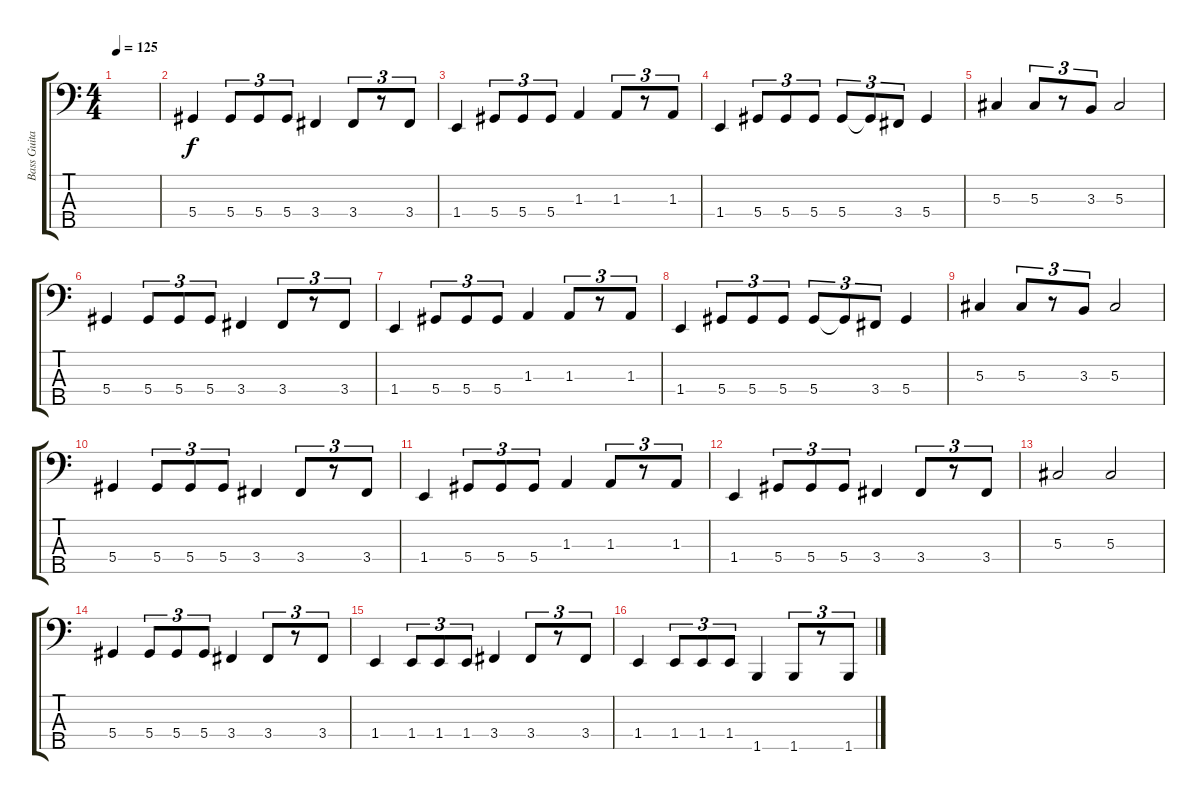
\track ("Bass Guitar" "Bass Guita") {instrument electricbassfinger}
\staff {score tabs}
\tuning (Gb2 Db2 Ab1 Eb1 Bb0) {hide}
\ts (4 4)
\tempo 125
\clef f4
\ks c
|
5.4.4 5.4.8{tu (3 2)} 5.4.8{tu (3 2)} 5.4.8{tu (3 2)} 3.4.4 3.4.8{tu (3 2)} r.8{tu (3 2)} 3.4.8{tu (3 2)} |
1.4.4 5.4.8{tu (3 2)} 5.4.8{tu (3 2)} 5.4.8{tu (3 2)} 1.3.4 1.3.8{tu (3 2)} r.8{tu (3 2)} 1.3.8{tu (3 2)} |
1.4.4 5.4.8{tu (3 2)} 5.4.8{tu (3 2)} 5.4.8{tu (3 2)} 5.4.8{tu (3 2)} 5.4{t}.8{tu (3 2)} 3.4.8{tu (3 2)} 5.4.4 |
5.3.4 5.3.8{tu (3 2)} r.8{tu (3 2)} 3.3.8{tu (3 2)} 5.3.2 |
5.4.4 5.4.8{tu (3 2)} 5.4.8{tu (3 2)} 5.4.8{tu (3 2)} 3.4.4 3.4.8{tu (3 2)} r.8{tu (3 2)} 3.4.8{tu (3 2)} |
1.4.4 5.4.8{tu (3 2)} 5.4.8{tu (3 2)} 5.4.8{tu (3 2)} 1.3.4 1.3.8{tu (3 2)} r.8{tu (3 2)} 1.3.8{tu (3 2)} |
1.4.4 5.4.8{tu (3 2)} 5.4.8{tu (3 2)} 5.4.8{tu (3 2)} 5.4.8{tu (3 2)} 5.4{t}.8{tu (3 2)} 3.4.8{tu (3 2)} 5.4.4 |
5.3.4 5.3.8{tu (3 2)} r.8{tu (3 2)} 3.3.8{tu (3 2)} 5.3.2 |
5.4.4 5.4.8{tu (3 2)} 5.4.8{tu (3 2)} 5.4.8{tu (3 2)} 3.4.4 3.4.8{tu (3 2)} r.8{tu (3 2)} 3.4.8{tu (3 2)} |
1.4.4 5.4.8{tu (3 2)} 5.4.8{tu (3 2)} 5.4.8{tu (3 2)} 1.3.4 1.3.8{tu (3 2)} r.8{tu (3 2)} 1.3.8{tu (3 2)} |
1.4.4 5.4.8{tu (3 2)} 5.4.8{tu (3 2)} 5.4.8{tu (3 2)} 3.4.4 3.4.8{tu (3 2)} r.8{tu (3 2)} 3.4.8{tu (3 2)} |
5.3.2 5.3.2 |
5.4.4 5.4.8{tu (3 2)} 5.4.8{tu (3 2)} 5.4.8{tu (3 2)} 3.4.4 3.4.8{tu (3 2)} r.8{tu (3 2)} 3.4.8{tu (3 2)} |
1.4.4 1.4.8{tu (3 2)} 1.4.8{tu (3 2)} 1.4.8{tu (3 2)} 3.4.4 3.4.8{tu (3 2)} r.8{tu (3 2)} 3.4.8{tu (3 2)} |
1.4.4 1.4.8{tu (3 2)} 1.4.8{tu (3 2)} 1.4.8{tu (3 2)} 1.5.4 1.5.8{tu (3 2)} r.8{tu (3 2)} 1.5.8{tu (3 2)}
